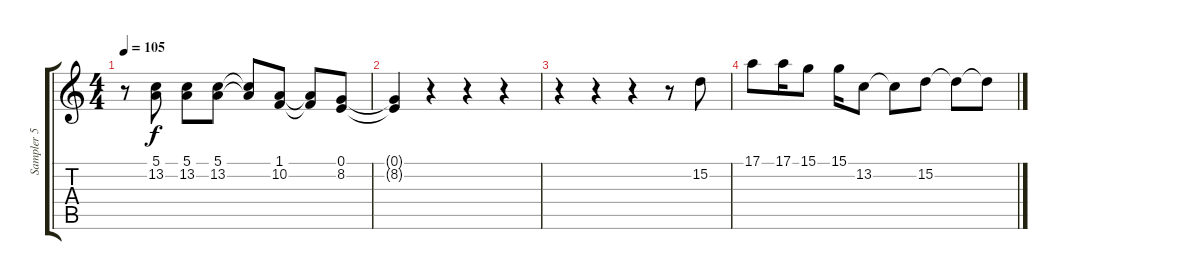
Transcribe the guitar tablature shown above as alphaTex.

\track ("Sampler 5 " "Sampler 5 ") {instrument voiceoohs}
\staff {score tabs}
\tuning (E4 B3 G3 D3 A2 E2) {hide}
\ts (4 4)
\tempo 105
\clef g2
\ks c
r.8{dy f volume 11 instrument voiceoohs} (5.1 13.2).8 (5.1 13.2).8 (5.1 13.2).8 (5.1{t} 13.2{t}).8 (1.1 10.2).8 (1.1{t} 10.2{t}).8 (0.1 8.2).8 |
(0.1{t} 8.2{t}).4 r.4 r.4 r.4 |
r.4 r.4 r.4 r.8 15.2.8{volume 13 instrument banjo} |
17.1.8 17.1.16 15.1.8 15.1.16 13.2.8 13.2{t}.8 15.2.8 15.2{t}.8 15.2{t}.8
